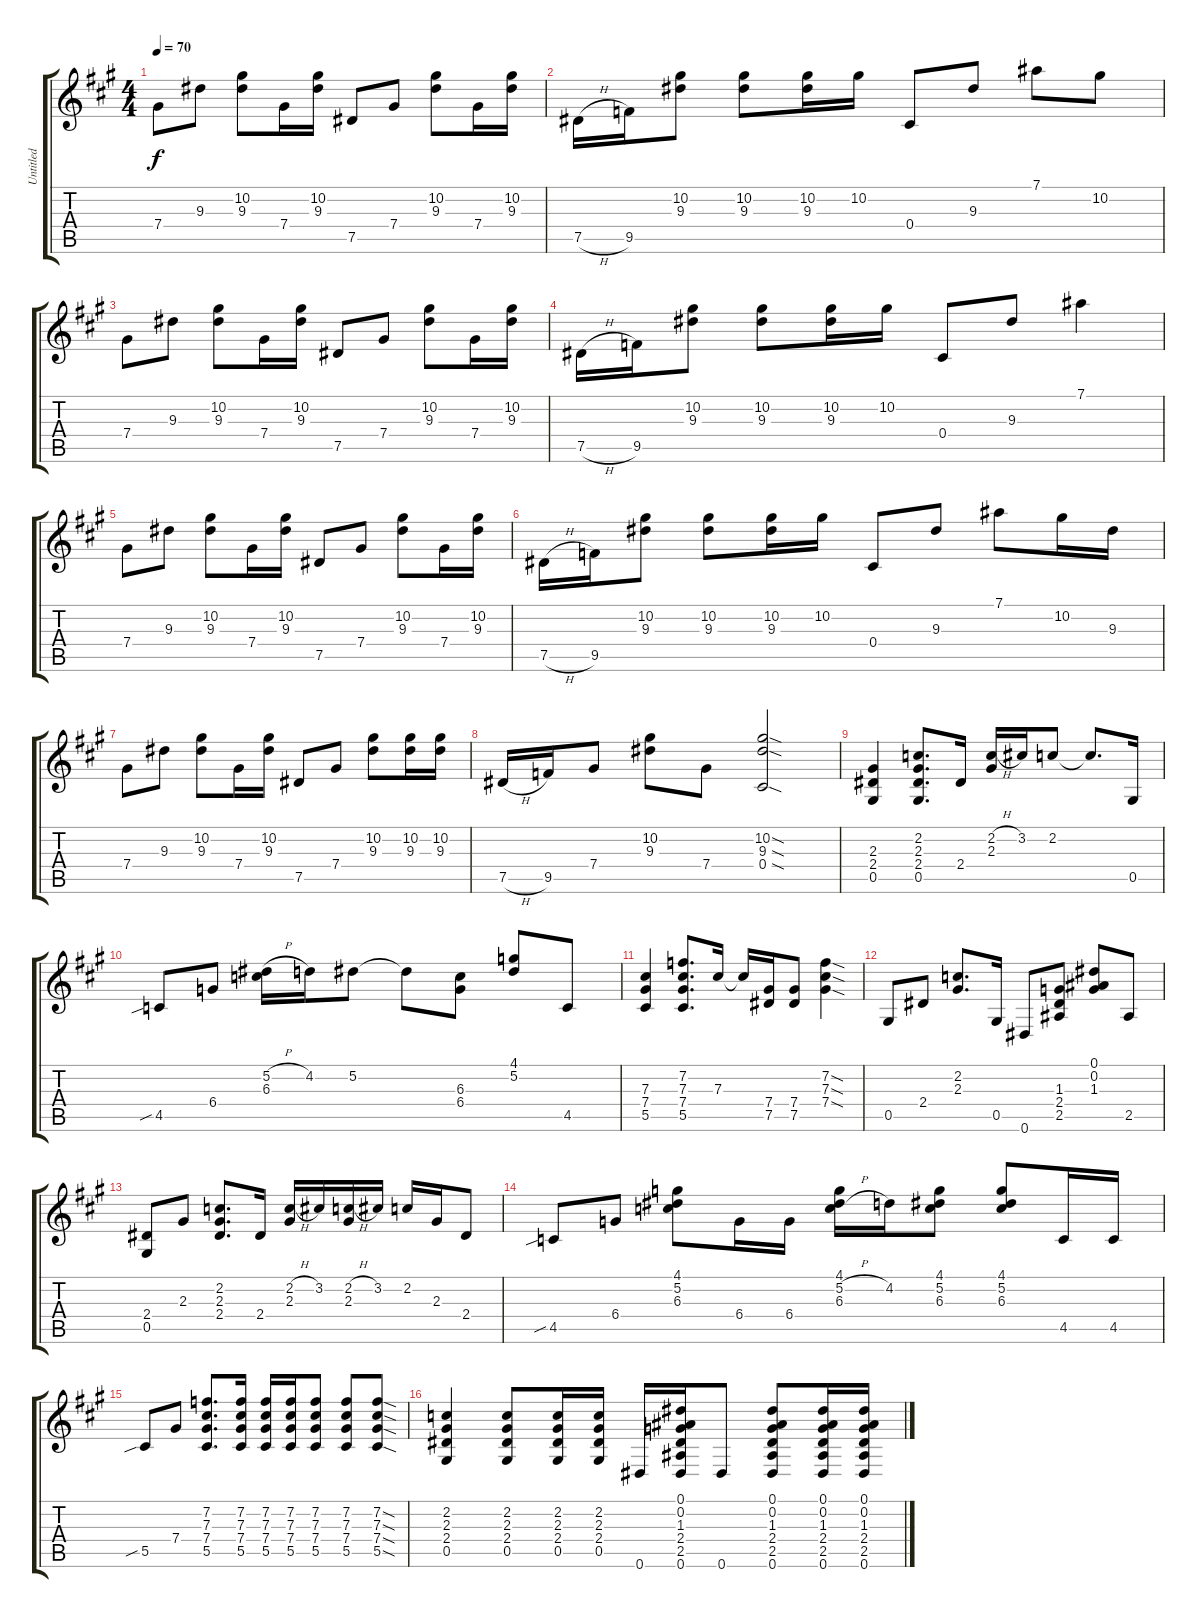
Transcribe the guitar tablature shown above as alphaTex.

\track ("Untitled" "Untitled") {instrument electricguitarclean}
\staff {score tabs}
\tuning (Eb4 Bb3 Gb3 Db3 Ab2 Eb2) {hide}
\ts (4 4)
\tempo 70
\clef g2
\ks a
7.4.8{dy f} 9.3.8 (10.2 9.3).8 7.4.16 (10.2 9.3).16 7.5.8 7.4.8 (10.2 9.3).8 7.4.16 (10.2 9.3).16 |
7.5{h}.16 9.5.16 (10.2 9.3).8 (10.2 9.3).8 (10.2 9.3).16 10.2.16 0.4.8 9.3.8 7.1.8 10.2.8 |
7.4.8 9.3.8 (10.2 9.3).8 7.4.16 (10.2 9.3).16 7.5.8 7.4.8 (10.2 9.3).8 7.4.16 (10.2 9.3).16 |
7.5{h}.16 9.5.16 (10.2 9.3).8 (10.2 9.3).8 (10.2 9.3).16 10.2.16 0.4.8 9.3.8 7.1.4 |
7.4.8 9.3.8 (10.2 9.3).8 7.4.16 (10.2 9.3).16 7.5.8 7.4.8 (10.2 9.3).8 7.4.16 (10.2 9.3).16 |
7.5{h}.16 9.5.16 (10.2 9.3).8 (10.2 9.3).8 (10.2 9.3).16 10.2.16 0.4.8 9.3.8 7.1.8 10.2.16 9.3.16 |
7.4.8 9.3.8 (10.2 9.3).8 7.4.16 (10.2 9.3).16 7.5.8 7.4.8 (10.2 9.3).8 (10.2 9.3).16 (10.2 9.3).16 |
7.5{h}.16 9.5.16 7.4.8 (10.2 9.3).8 7.4.8 (10.2{sod} 9.3{sod} 0.4{sod}).2 |
(2.3 2.4 0.5).4 (2.2 2.3 2.4 0.5).8{d} 2.4.16 (2.2{h} 2.3).16 3.2.16 2.2.8 2.2{t}.8{d} 0.5.16 |
4.5{sib}.8 6.4.8 (5.2{h} 6.3).16 4.2.16 5.2.8 5.2{t}.8 (6.3 6.4).8 (4.1 5.2).8 4.5.8 |
(7.3 7.4 5.5).4 (7.2 7.3 7.4 5.5).8{d} 7.3.16 7.3{t}.16 (7.4 7.5).16 (7.4 7.5).8 (7.2{sod} 7.3{sod} 7.4{sod}).4 |
0.5.8 2.4.8 (2.2 2.3).8{d} 0.5.16 0.6.8 (1.3 2.4 2.5).8 (0.1 0.2 1.3).8 2.5.8 |
(2.4 0.5).8 2.3.8 (2.2 2.3 2.4).8{d} 2.4.16 (2.2{h} 2.3).16 3.2.16 (2.2{h} 2.3).16 3.2.16 2.2.16 2.3.16 2.4.8 |
4.5{sib}.8 6.4.8 (4.1 5.2 6.3).8 6.4.16 6.4.16 (4.1 5.2{h} 6.3).16 4.2.16 (4.1 5.2 6.3).8 (4.1 5.2 6.3).8 4.5.16 4.5.16 |
5.5{sib}.8 7.4.8 (7.2 7.3 7.4 5.5).8{d} (7.2 7.3 7.4 5.5).16 (7.2 7.3 7.4 5.5).16 (7.2 7.3 7.4 5.5).16 (7.2 7.3 7.4 5.5).8 (7.2 7.3 7.4 5.5).8 (7.2{sod} 7.3{sod} 7.4{sod} 5.5{sod}).8 |
(2.2 2.3 2.4 0.5).4 (2.2 2.3 2.4 0.5).8 (2.2 2.3 2.4 0.5).16 (2.2 2.3 2.4 0.5).16 0.6.16 (0.1 0.2 1.3 2.4 2.5 0.6).16 0.6.8 (0.1 0.2 1.3 2.4 2.5 0.6).8 (0.1 0.2 1.3 2.4 2.5 0.6).16 (0.1 0.2 1.3 2.4 2.5 0.6).16
